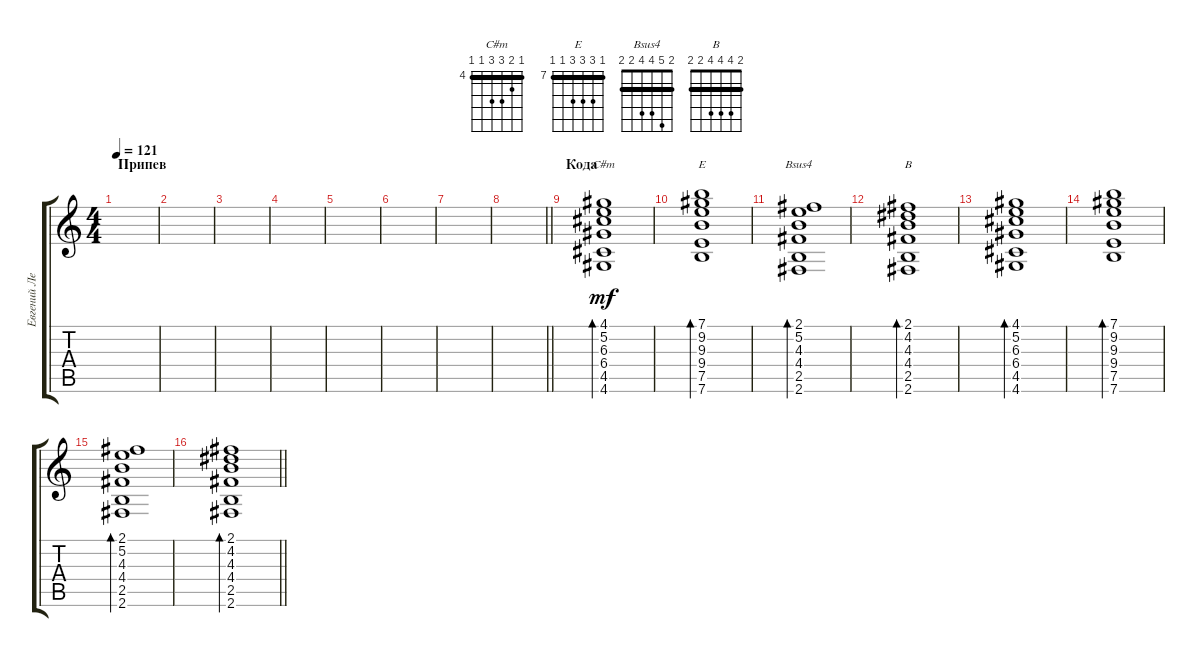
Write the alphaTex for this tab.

\track ("Евгений Левин" "Евгений Ле") {instrument distortionguitar}
\staff {score tabs}
\tuning (E4 B3 G3 D3 A2 E2) {hide}
\chord ("C#m" 4 5 6 6 4 4) {firstfret 4 barre 4}
\chord ("E" 7 9 9 9 7 7) {firstfret 7 barre 7}
\chord ("Bsus4" 2 5 4 4 2 2) {barre 2}
\chord ("B" 2 4 4 4 2 2) {barre 2}
\ts (4 4)
\section ("" "Припев")
\tempo 121
\clef g2
\ks c
|
|
|
|
|
|
|
\barLineRight lightlight
|
\section ("" "Кода")
(4.1 5.2 6.3 6.4 4.5 4.6).1{bd 240 ch "C#m" dy mf} |
(7.1 9.2 9.3 9.4 7.5 7.6).1{bd 240 ch "E"} |
(2.1 5.2 4.3 4.4 2.5 2.6).1{bd 240 ch "Bsus4"} |
(2.1 4.2 4.3 4.4 2.5 2.6).1{bd 240 ch "B"} |
(4.1 5.2 6.3 6.4 4.5 4.6).1{bd 240} |
(7.1 9.2 9.3 9.4 7.5 7.6).1{bd 240} |
(2.1 5.2 4.3 4.4 2.5 2.6).1{bd 240} |
\barLineRight lightlight
(2.1 4.2 4.3 4.4 2.5 2.6).1{bd 240}
